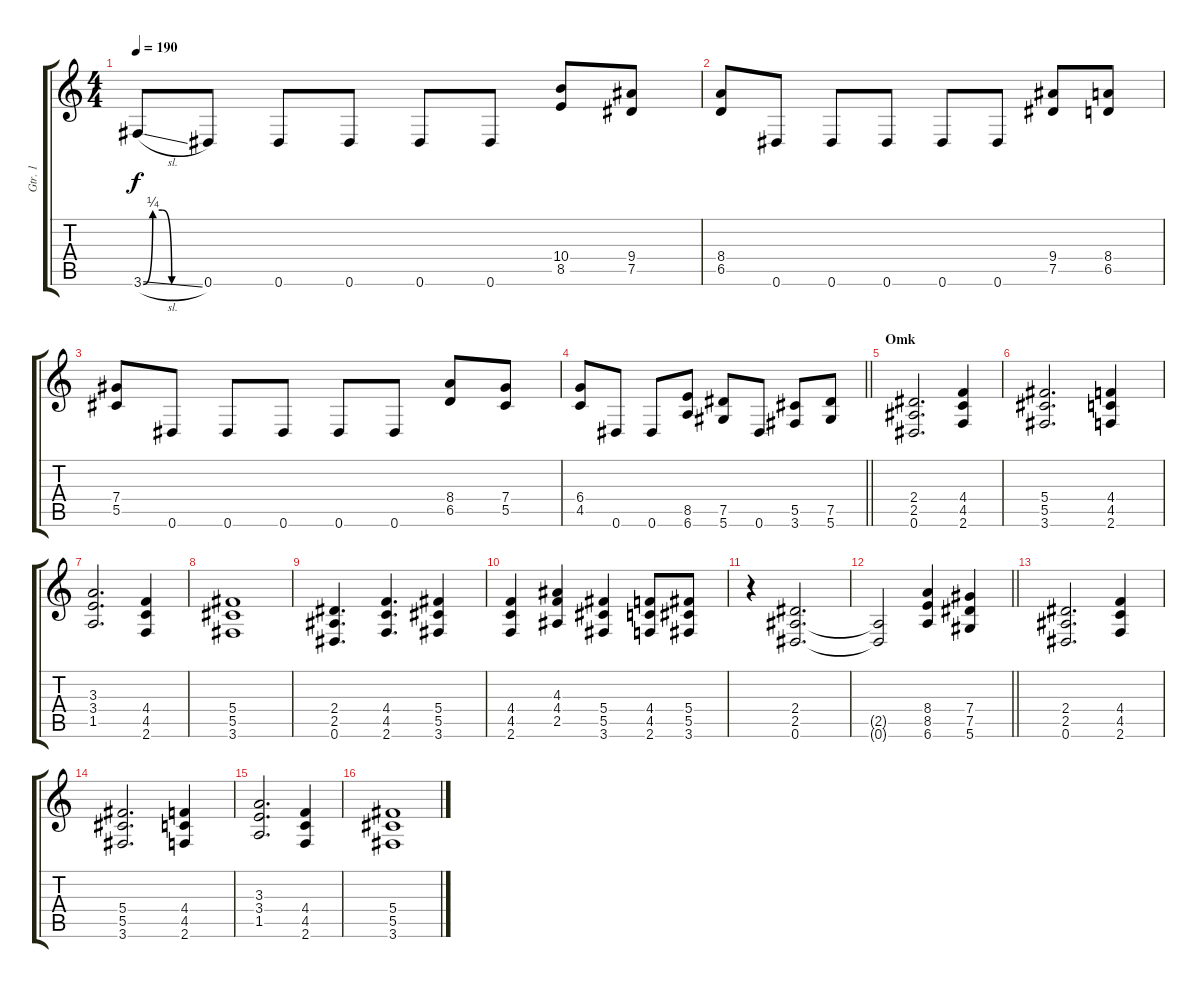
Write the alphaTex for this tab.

\track ("Gtr. 1" "Gtr. 1") {instrument distortionguitar}
\staff {score tabs}
\tuning (Eb4 Bb3 Gb3 Db3 Ab2 Eb2) {hide}
\ts (4 4)
\tempo 190
\clef g2
\ks c
3.6{be (custom 0 0 10 1 20 1 30 0 60 0) sl}.8{dy f} 0.6.8 0.6.8 0.6.8 0.6.8 0.6.8 (10.4 8.5).8 (9.4 7.5).8 |
(8.4 6.5).8 0.6.8 0.6.8 0.6.8 0.6.8 0.6.8 (9.4 7.5).8 (8.4 6.5).8 |
(7.4 5.5).8 0.6.8 0.6.8 0.6.8 0.6.8 0.6.8 (8.4 6.5).8 (7.4 5.5).8 |
\barLineRight lightlight
(6.4 4.5).8 0.6.8 0.6.8 (8.5 6.6).8 (7.5 5.6).8 0.6.8 (5.5 3.6).8 (7.5 5.6).8 |
\section ("" "Omk")
(2.4 2.5 0.6).2{d} (4.4 4.5 2.6).4 |
(5.4 5.5 3.6).2{d} (4.4 4.5 2.6).4 |
(3.3 3.4 1.5).2{d} (4.4 4.5 2.6).4 |
(5.4 5.5 3.6).1 |
(2.4 2.5 0.6).4{d} (4.4 4.5 2.6).4{d} (5.4 5.5 3.6).4 |
(4.4 4.5 2.6).4 (4.3 4.4 2.5).4 (5.4 5.5 3.6).4 (4.4 4.5 2.6).8 (5.4 5.5 3.6).8 |
r.4 (2.4 2.5 0.6).2{d} |
\barLineRight lightlight
(2.5{t} 0.6{t}).2 (8.4 8.5 6.6).4 (7.4 7.5 5.6).4 |
(2.4 2.5 0.6).2{d} (4.4 4.5 2.6).4 |
(5.4 5.5 3.6).2{d} (4.4 4.5 2.6).4 |
(3.3 3.4 1.5).2{d} (4.4 4.5 2.6).4 |
(5.4 5.5 3.6).1
